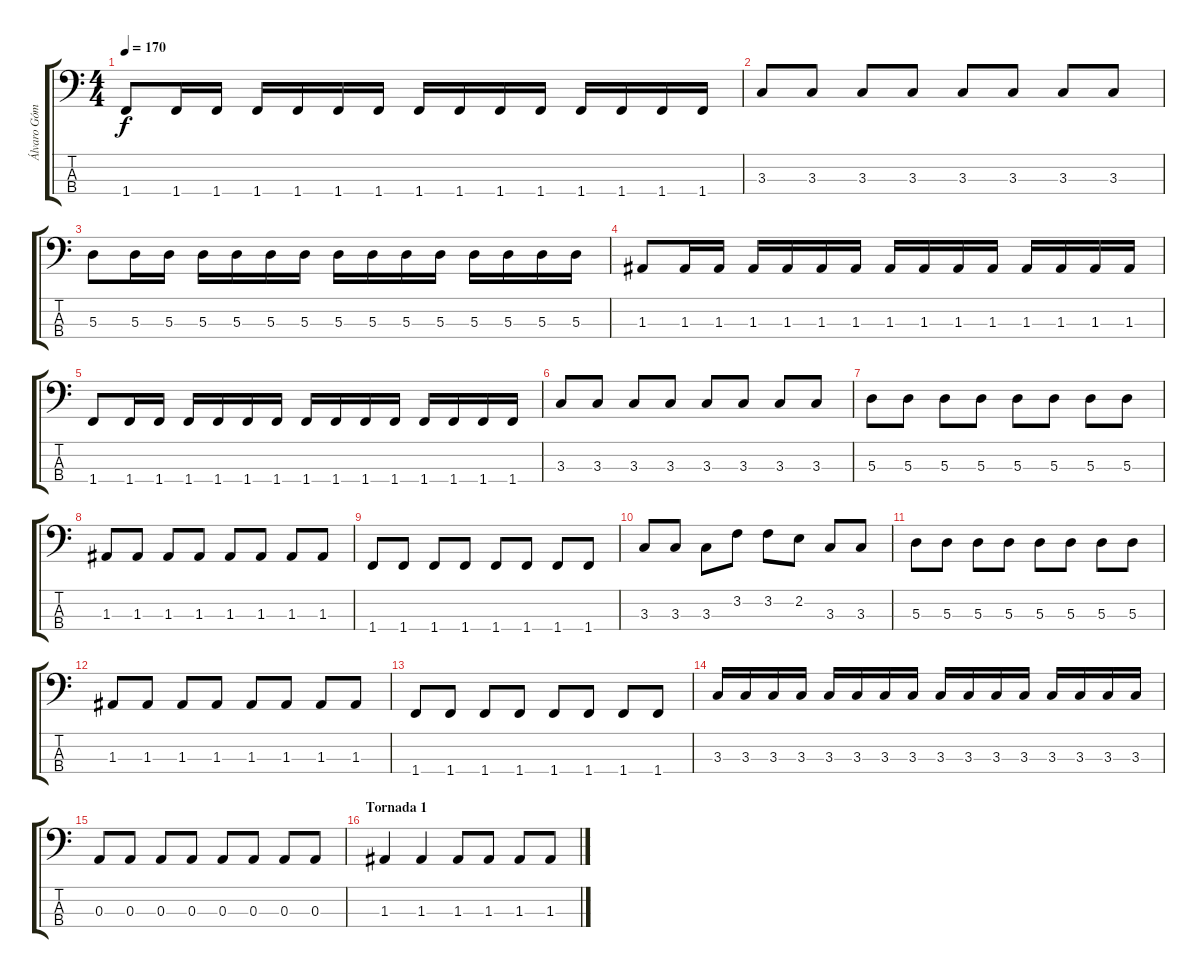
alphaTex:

\track ("Álvaro Gómez (Baix)" "Álvaro Góm") {instrument electricbassfinger}
\staff {score tabs}
\tuning (G2 D2 A1 E1) {hide}
\ts (4 4)
\tempo 170
\clef f4
\ks c
1.4.8{dy f} 1.4.16 1.4.16 1.4.16 1.4.16 1.4.16 1.4.16 1.4.16 1.4.16 1.4.16 1.4.16 1.4.16 1.4.16 1.4.16 1.4.16 |
3.3.8 3.3.8 3.3.8 3.3.8 3.3.8 3.3.8 3.3.8 3.3.8 |
5.3.8 5.3.16 5.3.16 5.3.16 5.3.16 5.3.16 5.3.16 5.3.16 5.3.16 5.3.16 5.3.16 5.3.16 5.3.16 5.3.16 5.3.16 |
1.3.8 1.3.16 1.3.16 1.3.16 1.3.16 1.3.16 1.3.16 1.3.16 1.3.16 1.3.16 1.3.16 1.3.16 1.3.16 1.3.16 1.3.16 |
1.4.8 1.4.16 1.4.16 1.4.16 1.4.16 1.4.16 1.4.16 1.4.16 1.4.16 1.4.16 1.4.16 1.4.16 1.4.16 1.4.16 1.4.16 |
3.3.8 3.3.8 3.3.8 3.3.8 3.3.8 3.3.8 3.3.8 3.3.8 |
5.3.8 5.3.8 5.3.8 5.3.8 5.3.8 5.3.8 5.3.8 5.3.8 |
1.3.8 1.3.8 1.3.8 1.3.8 1.3.8 1.3.8 1.3.8 1.3.8 |
1.4.8 1.4.8 1.4.8 1.4.8 1.4.8 1.4.8 1.4.8 1.4.8 |
3.3.8 3.3.8 3.3.8 3.2.8 3.2.8 2.2.8 3.3.8 3.3.8 |
5.3.8 5.3.8 5.3.8 5.3.8 5.3.8 5.3.8 5.3.8 5.3.8 |
1.3.8 1.3.8 1.3.8 1.3.8 1.3.8 1.3.8 1.3.8 1.3.8 |
1.4.8 1.4.8 1.4.8 1.4.8 1.4.8 1.4.8 1.4.8 1.4.8 |
3.3.16 3.3.16 3.3.16 3.3.16 3.3.16 3.3.16 3.3.16 3.3.16 3.3.16 3.3.16 3.3.16 3.3.16 3.3.16 3.3.16 3.3.16 3.3.16 |
0.3.8 0.3.8 0.3.8 0.3.8 0.3.8 0.3.8 0.3.8 0.3.8 |
\section ("" "Tornada 1")
1.3.4 1.3.4 1.3.8 1.3.8 1.3.8 1.3.8
